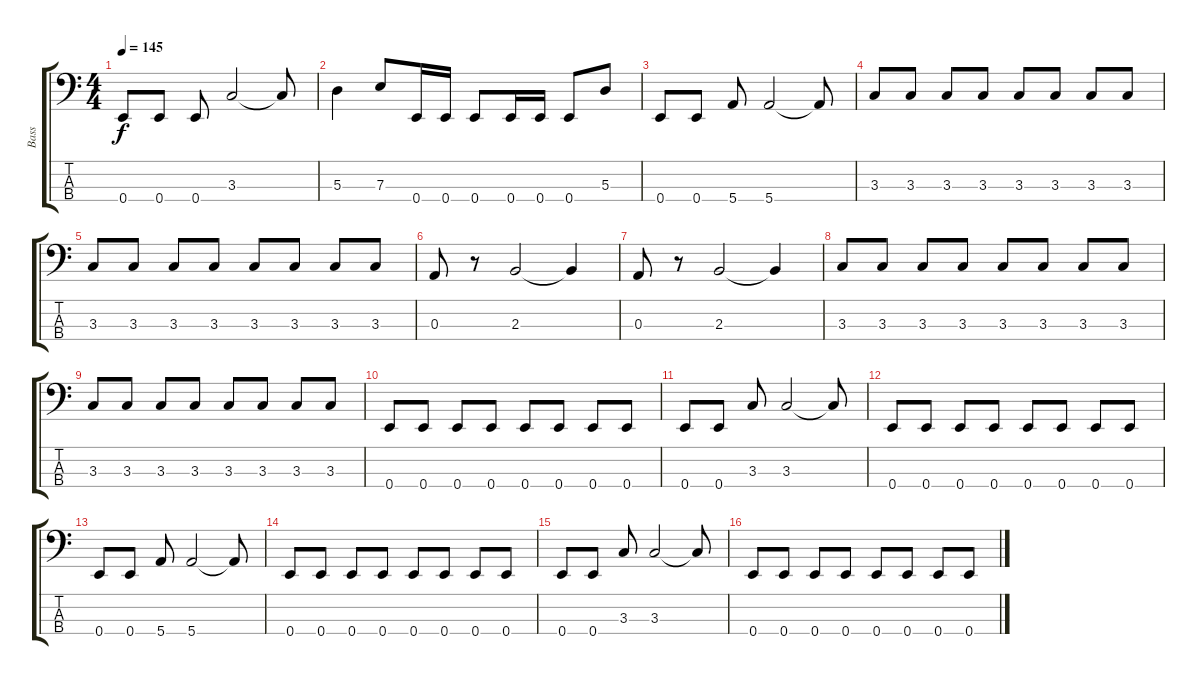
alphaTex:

\track ("Bass" "Bass") {instrument electricbassfinger}
\staff {score tabs}
\tuning (G2 D2 A1 E1) {hide}
\ts (4 4)
\tempo 145
\clef f4
\ks c
0.4.8{dy f} 0.4.8 0.4.8 3.3.2 3.3{t}.8 |
5.3.4 7.3.8 0.4.16 0.4.16 0.4.8 0.4.16 0.4.16 0.4.8 5.3.8 |
0.4.8 0.4.8 5.4.8 5.4.2 5.4{t}.8 |
3.3.8 3.3.8 3.3.8 3.3.8 3.3.8 3.3.8 3.3.8 3.3.8 |
3.3.8 3.3.8 3.3.8 3.3.8 3.3.8 3.3.8 3.3.8 3.3.8 |
0.3.8 r.8 2.3.2 2.3{t}.4 |
0.3.8 r.8 2.3.2 2.3{t}.4 |
3.3.8 3.3.8 3.3.8 3.3.8 3.3.8 3.3.8 3.3.8 3.3.8 |
3.3.8 3.3.8 3.3.8 3.3.8 3.3.8 3.3.8 3.3.8 3.3.8 |
0.4.8 0.4.8 0.4.8 0.4.8 0.4.8 0.4.8 0.4.8 0.4.8 |
0.4.8 0.4.8 3.3.8 3.3.2 3.3{t}.8 |
0.4.8 0.4.8 0.4.8 0.4.8 0.4.8 0.4.8 0.4.8 0.4.8 |
0.4.8 0.4.8 5.4.8 5.4.2 5.4{t}.8 |
0.4.8 0.4.8 0.4.8 0.4.8 0.4.8 0.4.8 0.4.8 0.4.8 |
0.4.8 0.4.8 3.3.8 3.3.2 3.3{t}.8 |
0.4.8 0.4.8 0.4.8 0.4.8 0.4.8 0.4.8 0.4.8 0.4.8
